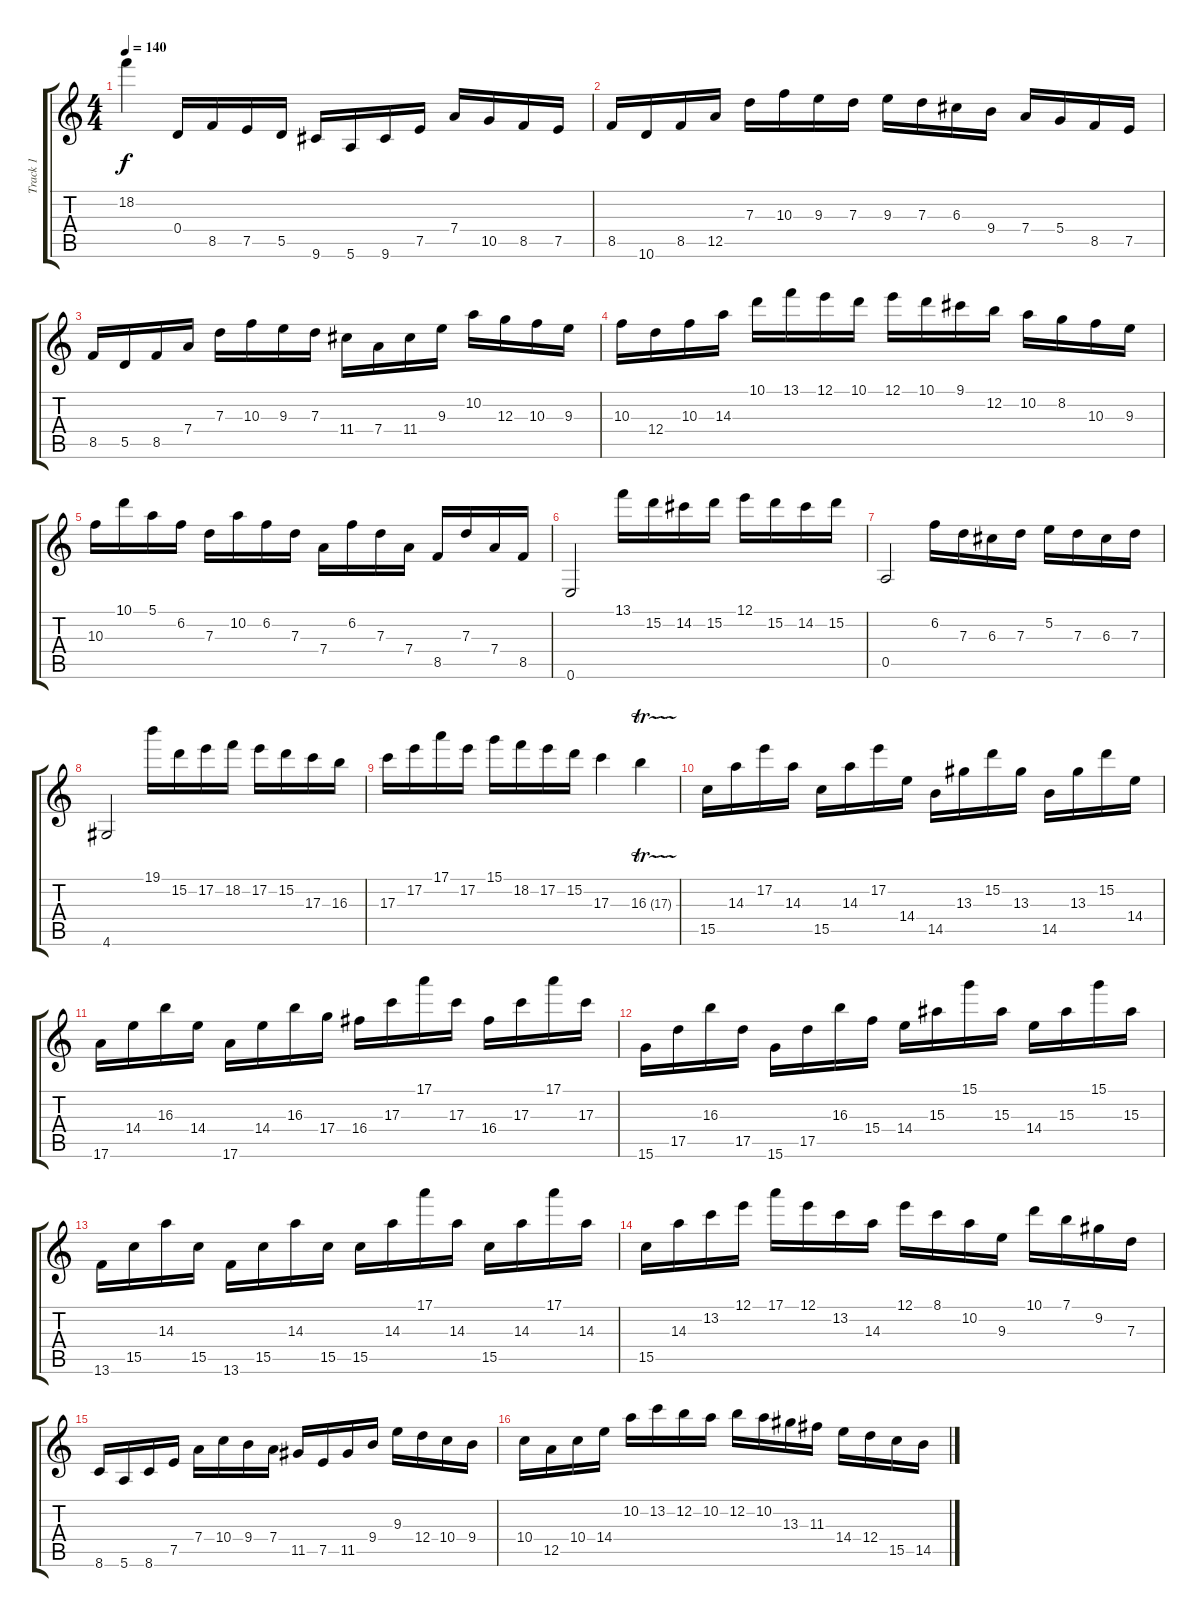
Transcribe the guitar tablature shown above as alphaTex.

\track ("Track 1" "Track 1") {instrument electricguitarjazz}
\staff {score tabs}
\tuning (E4 B3 G3 D3 A2 E2) {hide}
\ts (4 4)
\tempo 140
\clef g2
\ks c
18.2.4{dy f} 0.4.16 8.5.16 7.5.16 5.5.16 9.6.16 5.6.16 9.6.16 7.5.16 7.4.16 10.5.16 8.5.16 7.5.16 |
8.5.16 10.6.16 8.5.16 12.5.16 7.3.16 10.3.16 9.3.16 7.3.16 9.3.16 7.3.16 6.3.16 9.4.16 7.4.16 5.4.16 8.5.16 7.5.16 |
8.5.16 5.5.16 8.5.16 7.4.16 7.3.16 10.3.16 9.3.16 7.3.16 11.4.16 7.4.16 11.4.16 9.3.16 10.2.16 12.3.16 10.3.16 9.3.16 |
10.3.16 12.4.16 10.3.16 14.3.16 10.1.16 13.1.16 12.1.16 10.1.16 12.1.16 10.1.16 9.1.16 12.2.16 10.2.16 8.2.16 10.3.16 9.3.16 |
10.3.16 10.1.16 5.1.16 6.2.16 7.3.16 10.2.16 6.2.16 7.3.16 7.4.16 6.2.16 7.3.16 7.4.16 8.5.16 7.3.16 7.4.16 8.5.16 |
0.6.2 13.1.16 15.2.16 14.2.16 15.2.16 12.1.16 15.2.16 14.2.16 15.2.16 |
0.5.2 6.2.16 7.3.16 6.3.16 7.3.16 5.2.16 7.3.16 6.3.16 7.3.16 |
4.6.2 19.1.16 15.2.16 17.2.16 18.2.16 17.2.16 15.2.16 17.3.16 16.3.16 |
17.3.16 17.2.16 17.1.16 17.2.16 15.1.16 18.2.16 17.2.16 15.2.16 17.3.4 16.3{tr (17 16)}.4 |
15.5.16 14.3.16 17.2.16 14.3.16 15.5.16 14.3.16 17.2.16 14.4.16 14.5.16 13.3.16 15.2.16 13.3.16 14.5.16 13.3.16 15.2.16 14.4.16 |
17.6.16 14.4.16 16.3.16 14.4.16 17.6.16 14.4.16 16.3.16 17.4.16 16.4.16 17.3.16 17.1.16 17.3.16 16.4.16 17.3.16 17.1.16 17.3.16 |
15.6.16 17.5.16 16.3.16 17.5.16 15.6.16 17.5.16 16.3.16 15.4.16 14.4.16 15.3.16 15.1.16 15.3.16 14.4.16 15.3.16 15.1.16 15.3.16 |
13.6.16 15.5.16 14.3.16 15.5.16 13.6.16 15.5.16 14.3.16 15.5.16 15.5.16 14.3.16 17.1.16 14.3.16 15.5.16 14.3.16 17.1.16 14.3.16 |
15.5.16 14.3.16 13.2.16 12.1.16 17.1.16 12.1.16 13.2.16 14.3.16 12.1.16 8.1.16 10.2.16 9.3.16 10.1.16 7.1.16 9.2.16 7.3.16 |
8.6.16 5.6.16 8.6.16 7.5.16 7.4.16 10.4.16 9.4.16 7.4.16 11.5.16 7.5.16 11.5.16 9.4.16 9.3.16 12.4.16 10.4.16 9.4.16 |
10.4.16 12.5.16 10.4.16 14.4.16 10.2.16 13.2.16 12.2.16 10.2.16 12.2.16 10.2.16 13.3.16 11.3.16 14.4.16 12.4.16 15.5.16 14.5.16
